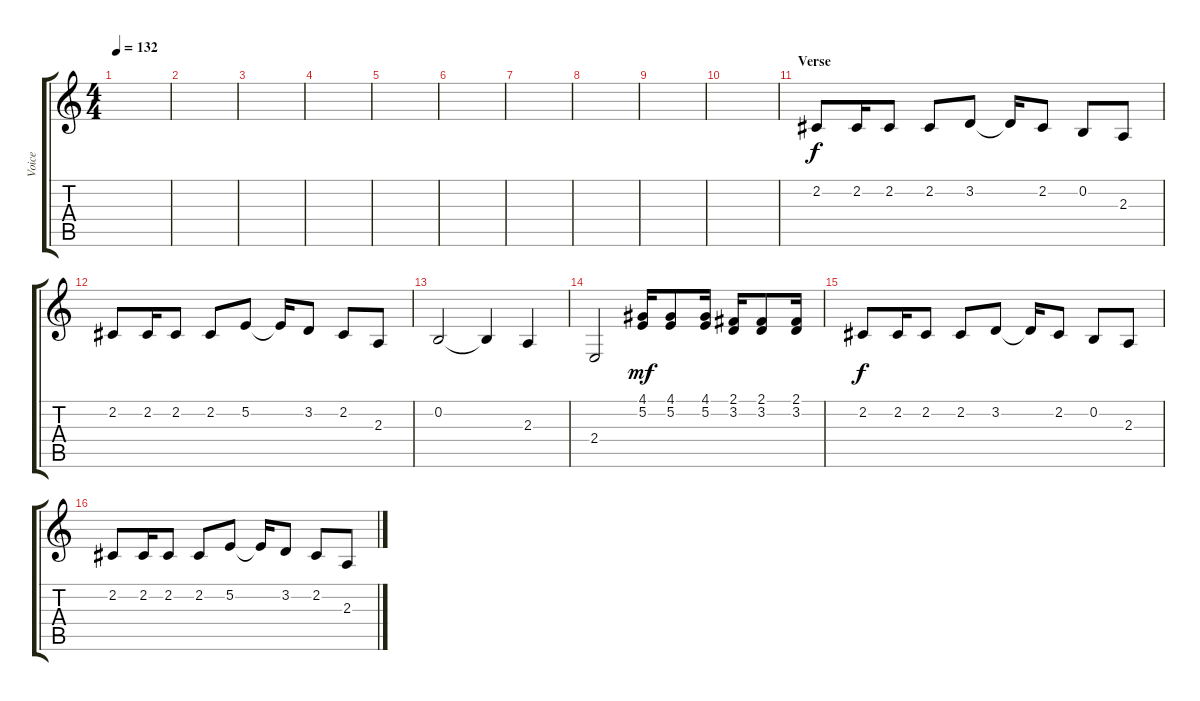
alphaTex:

\track ("Voice" "Voice") {instrument lead6voice}
\staff {score tabs}
\tuning (E4 B3 G3 D3 A2 E2) {hide}
\ts (4 4)
\tempo 132
\clef g2
\ks c
|
|
|
|
|
|
|
|
|
|
\section ("" "Verse")
2.2.8{volume 11} 2.2.16 2.2.8 2.2.8 3.2.8 3.2{t}.16 2.2.8 0.2.8 2.3.8 |
2.2.8 2.2.16 2.2.8 2.2.8 5.2.8 5.2{t}.16 3.2.8 2.2.8 2.3.8 |
0.2.2 0.2{t}.4 2.3.4 |
2.4.2 (4.1 5.2).16{dy mf} (4.1 5.2).8 (4.1 5.2).16 (2.1 3.2).16 (2.1 3.2).8 (2.1 3.2).16 |
2.2.8{dy f volume 12} 2.2.16 2.2.8 2.2.8 3.2.8 3.2{t}.16 2.2.8 0.2.8 2.3.8 |
2.2.8 2.2.16 2.2.8 2.2.8 5.2.8 5.2{t}.16 3.2.8 2.2.8 2.3.8
